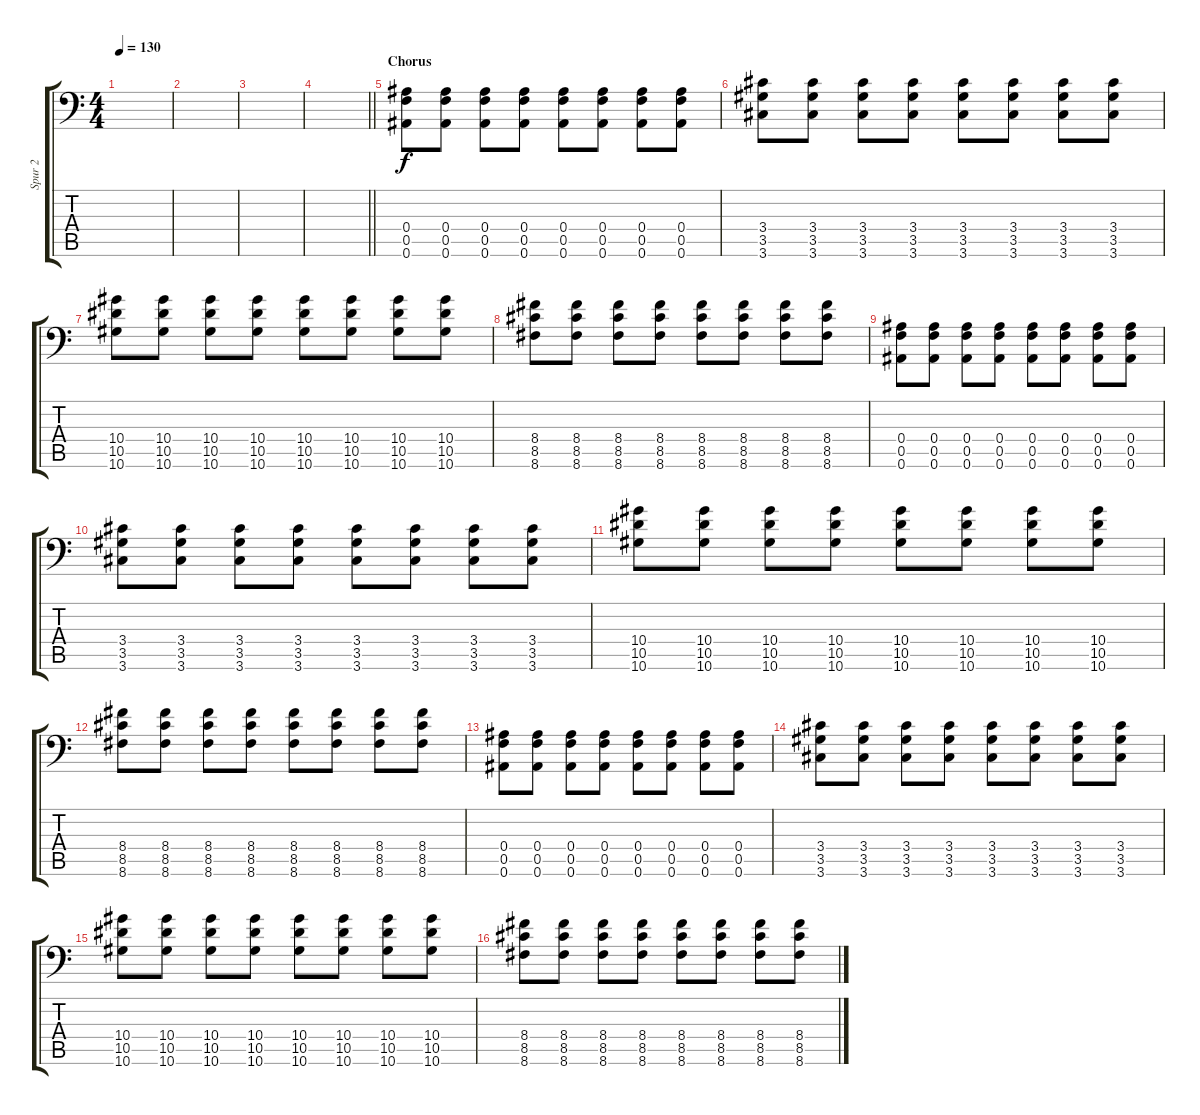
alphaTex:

\track ("Spur 2" "Spur 2") {instrument distortionguitar}
\staff {score tabs}
\tuning (C4 G3 Eb3 Bb2 F2 Bb1) {hide}
\ts (4 4)
\tempo 130
\clef f4
\ks c
|
|
|
\barLineRight lightlight
|
\section ("" "Chorus")
(0.4 0.5 0.6).8 (0.4 0.5 0.6).8 (0.4 0.5 0.6).8 (0.4 0.5 0.6).8 (0.4 0.5 0.6).8 (0.4 0.5 0.6).8 (0.4 0.5 0.6).8 (0.4 0.5 0.6).8 |
(3.4 3.5 3.6).8 (3.4 3.5 3.6).8 (3.4 3.5 3.6).8 (3.4 3.5 3.6).8 (3.4 3.5 3.6).8 (3.4 3.5 3.6).8 (3.4 3.5 3.6).8 (3.4 3.5 3.6).8 |
(10.4 10.5 10.6).8 (10.4 10.5 10.6).8 (10.4 10.5 10.6).8 (10.4 10.5 10.6).8 (10.4 10.5 10.6).8 (10.4 10.5 10.6).8 (10.4 10.5 10.6).8 (10.4 10.5 10.6).8 |
(8.4 8.5 8.6).8 (8.4 8.5 8.6).8 (8.4 8.5 8.6).8 (8.4 8.5 8.6).8 (8.4 8.5 8.6).8 (8.4 8.5 8.6).8 (8.4 8.5 8.6).8 (8.4 8.5 8.6).8 |
(0.4 0.5 0.6).8 (0.4 0.5 0.6).8 (0.4 0.5 0.6).8 (0.4 0.5 0.6).8 (0.4 0.5 0.6).8 (0.4 0.5 0.6).8 (0.4 0.5 0.6).8 (0.4 0.5 0.6).8 |
(3.4 3.5 3.6).8 (3.4 3.5 3.6).8 (3.4 3.5 3.6).8 (3.4 3.5 3.6).8 (3.4 3.5 3.6).8 (3.4 3.5 3.6).8 (3.4 3.5 3.6).8 (3.4 3.5 3.6).8 |
(10.4 10.5 10.6).8 (10.4 10.5 10.6).8 (10.4 10.5 10.6).8 (10.4 10.5 10.6).8 (10.4 10.5 10.6).8 (10.4 10.5 10.6).8 (10.4 10.5 10.6).8 (10.4 10.5 10.6).8 |
(8.4 8.5 8.6).8 (8.4 8.5 8.6).8 (8.4 8.5 8.6).8 (8.4 8.5 8.6).8 (8.4 8.5 8.6).8 (8.4 8.5 8.6).8 (8.4 8.5 8.6).8 (8.4 8.5 8.6).8 |
(0.4 0.5 0.6).8{balance 16 instrument distortionguitar} (0.4 0.5 0.6).8 (0.4 0.5 0.6).8 (0.4 0.5 0.6).8 (0.4 0.5 0.6).8 (0.4 0.5 0.6).8 (0.4 0.5 0.6).8 (0.4 0.5 0.6).8 |
(3.4 3.5 3.6).8 (3.4 3.5 3.6).8 (3.4 3.5 3.6).8 (3.4 3.5 3.6).8 (3.4 3.5 3.6).8 (3.4 3.5 3.6).8 (3.4 3.5 3.6).8 (3.4 3.5 3.6).8 |
(10.4 10.5 10.6).8 (10.4 10.5 10.6).8 (10.4 10.5 10.6).8 (10.4 10.5 10.6).8 (10.4 10.5 10.6).8 (10.4 10.5 10.6).8 (10.4 10.5 10.6).8 (10.4 10.5 10.6).8 |
(8.4 8.5 8.6).8 (8.4 8.5 8.6).8 (8.4 8.5 8.6).8 (8.4 8.5 8.6).8 (8.4 8.5 8.6).8 (8.4 8.5 8.6).8 (8.4 8.5 8.6).8 (8.4 8.5 8.6).8
